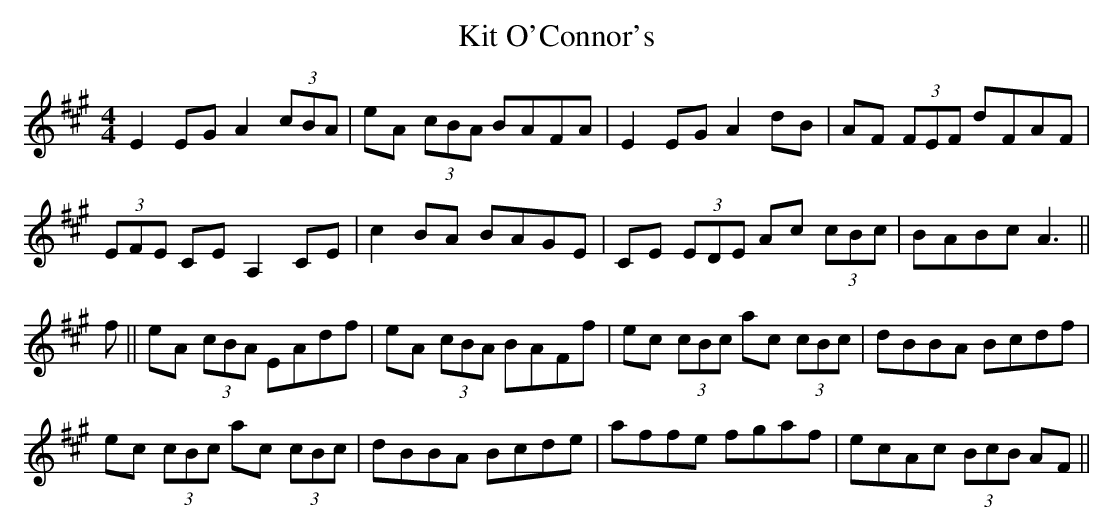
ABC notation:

X:1
T: Kit O'Connor's
L: 1/8
M: 4/4
K: A
E2 EG A2 (3cBA|eA (3cBA BAFA|E2 EG A2 dB|AF (3FEF dFAF|
(3EFE CE A,2 CE|c2 BA BAGE|CE (3EDE Ac (3cBc|BABc A3||
f ||eA (3cBA EAdf|eA (3cBA BAFf|ec (3cBc ac (3cBc|\
dBBA Bcdf|
ec (3cBc ac (3cBc|dBBA Bcde|affe fgaf|ecAc (3BcB AF||
